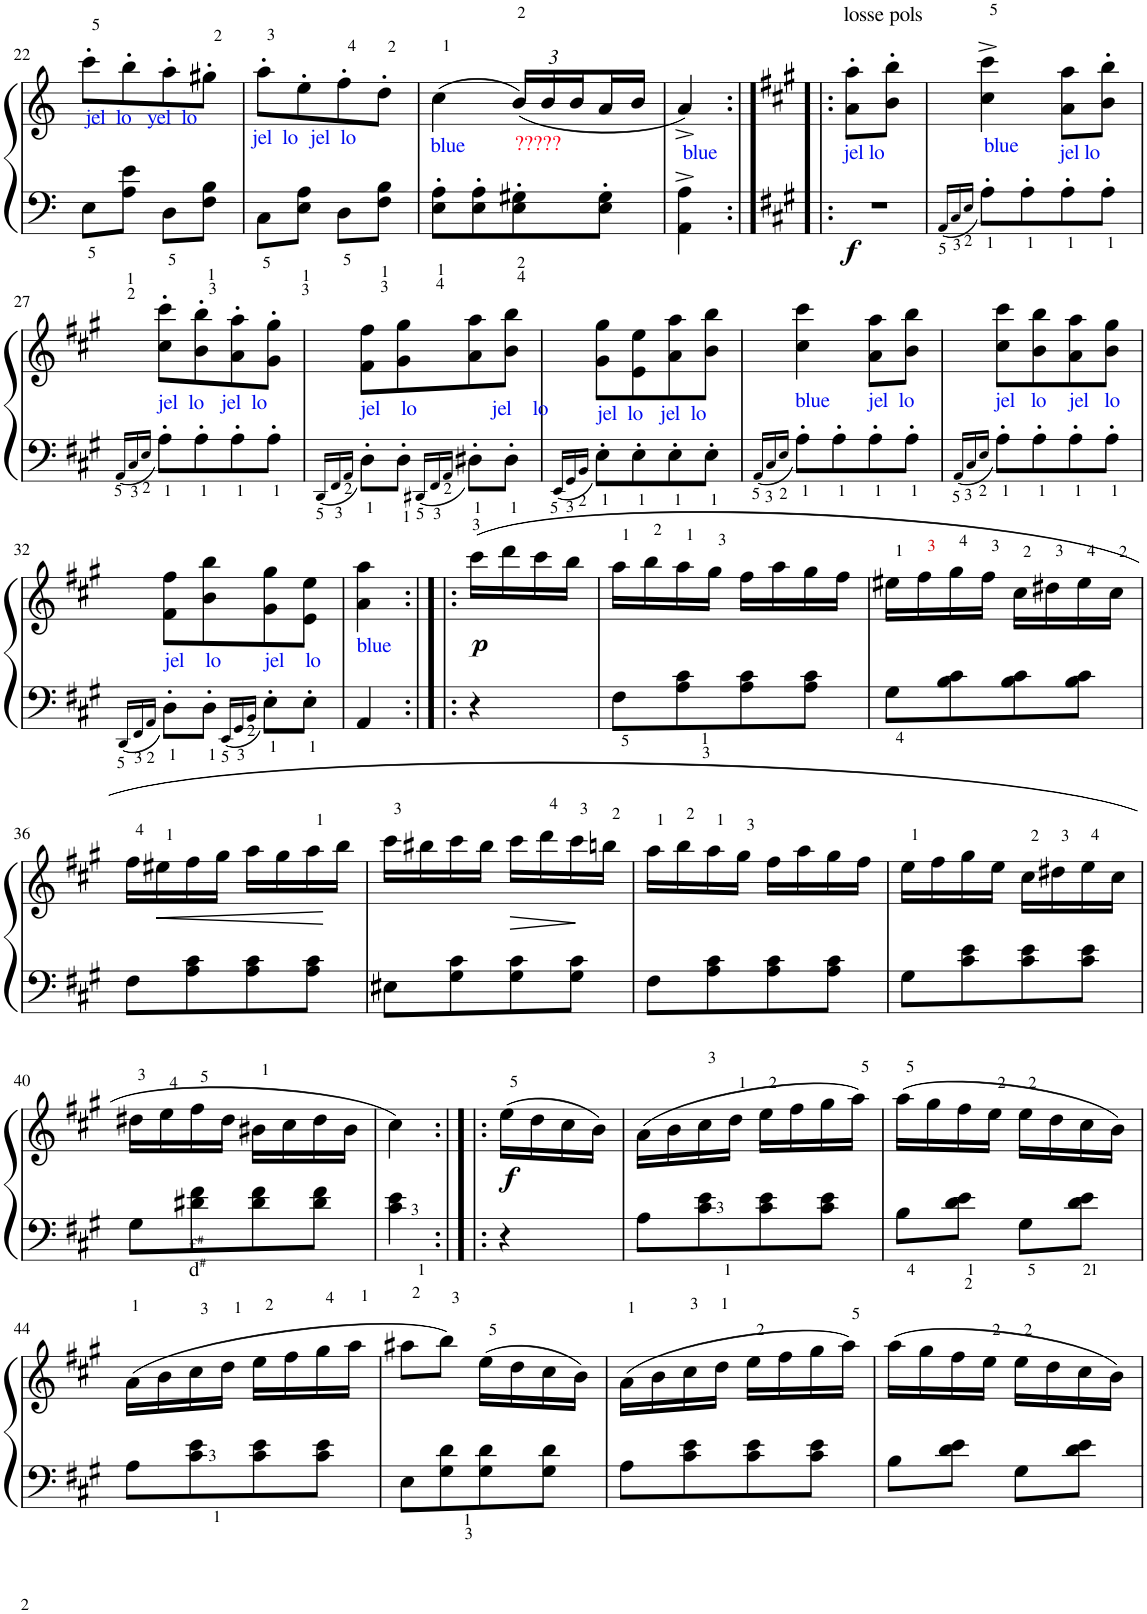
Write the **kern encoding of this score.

**kern	**kern	**dynam
*part1	*part1	*part1
*staff2	*staff1	*staff1/2
*I"Piano	*	*
*I'Pno	*	*
!!LO:PB:g=z
*clefF4	*clefG2	*
*k[]	*k[]	*
*M2/4	*M2/4	*
=22	=22	=22
!	!LO:TX:a:color=#000AEE:t=jel  lo   yel  lo	!
8E<\L	8ccc'\L	.
8A\<< 8e\<<J	8bb'\	.
8D<\L	8aa'\	.
8F\<< 8B\<<J	8gg#X'\J	.
=23	=23	=23
!	!LO:TX:b:color=#000AEE:t=jel  lo  jel  lo	!
8C<\L	8aa'\L	.
8E\<< 8A\<<J	8ee'\	.
8D<\L	8ff'\	.
8F\<< 8B\<<J	8dd'\J	.
=24	=24	=24
!	!LO:TX:b:color=#000AEE:t=blue	!
8E\<'< 8A\<'<L	(4cc\	.
8E\' 8A\'	.	.
*	*Xbrackettup	*
!	!LO:TX:b:color=#FF0018:t=?????	!
8E\<'< 8G#X\<'<	(24b/LL)	.
.	24b/	.
.	24b/	.
8E\' 8G#\'J	16a/	.
.	16b/JJ	.
=25	=25	=25
!	!LO:TX:b:color=#000AEE:t=blue	!
4AA\^ 4A\^	4a^/)	.
=25:|!|:	=25:|!|:	=25:|!|:
*k[f#c#g#]	*k[f#c#g#]	*
!	!LO:TX:b:color=#000AEE:t=jel lo	!
!	!LO:TX:a:t=losse pols	!
!	!	!LO:DY:b=2
2r	8a\' 8aa\'L	f
.	8b\' 8bb\'J	.
.	4ryy	.
=26	=26	=26
16qAA/LL	.	.
16qC#/	.	.
16qE/JJ	.	.
!	!LO:TX:b:color=#000AEE:t=blue	!
8A<'\L	4cc#\^ 4ccc#\^	.
8A<'\	.	.
!	!LO:TX:b:color=#000AEE:t=jel lo	!
8A<'\	8a\ 8aa\L	.
8A<'\J	8b\' 8bb\'J	.
!!LO:LB:g=z
=27	=27	=27
16qAA/LL	.	.
16qC#/	.	.
16qE/JJ	.	.
!	!LO:TX:b:color=#000AED:t=jel  lo   jel  lo	!
8A<'\L	8cc#\' 8ccc#\'L	.
8A<'\	8b\' 8bb\'	.
8A<'\	8a\' 8aa\'	.
8A<'\J	8g#\' 8gg#\'J	.
=28	=28	=28
16qDD/LL	.	.
16qFF#/	.	.
16qAA/JJ	.	.
!	!LO:TX:b:color=#000AED:t=jel    lo              jel    lo	!
8D<'\L	8f#\ 8ff#\L	.
8D<'\J	8g#\ 8gg#\	.
16qDD#X/LL	.	.
16qFF#/	.	.
16qAA/JJ	.	.
8D#X<'\L	8a\ 8aa\	.
8D#<'\J	8b\ 8bb\J	.
=29	=29	=29
16qEE/LL	.	.
16qGG#/	.	.
16qBB/JJ	.	.
!	!LO:TX:b:color=#000AED:t=jel  lo   jel  lo	!
8E<'\L	8g#\ 8gg#\L	.
8E<'\	8e\ 8ee\	.
8E<'\	8a\ 8aa\	.
8E<'\J	8b\ 8bb\J	.
=30	=30	=30
16qAA/LL	.	.
16qC#/	.	.
16qE/JJ	.	.
!	!LO:TX:b:color=#000AED:t=blue       jel  lo	!
8A<'\L	4cc#\ 4ccc#\	.
8A<'\	.	.
8A<'\	8a\ 8aa\L	.
8A<'\J	8b\ 8bb\J	.
=31	=31	=31
16qAA/LL	.	.
16qC#/	.	.
16qE/JJ	.	.
!	!LO:TX:b:color=#000AED:t=jel   lo    jel   lo	!
8A<'\L	8cc#\ 8ccc#\L	.
8A<'\	8b\ 8bb\	.
8A<'\	8a\ 8aa\	.
8A<'\J	8b\ 8gg#\J	.
!!LO:LB:g=z
=32	=32	=32
16qDD/LL	.	.
16qFF#/	.	.
16qAA/JJ	.	.
!	!LO:TX:b:color=#000AED:t=jel    lo        jel    lo	!
8D<'\L	8f#\ 8ff#\L	.
8D<'\J	8b\ 8bb\	.
16qEE/LL	.	.
16qGG#/	.	.
16qBB/JJ	.	.
8E<'\L	8g#\ 8gg#\	.
8E<'\J	8e\ 8ee\J	.
=33	=33	=33
!	!LO:TX:b:color=#000AED:t=blue	!
4AA/	4a\ 4aa\	.
=33:|!|:	=33:|!|:	=33:|!|:
!	!	!LO:DY:b
4r	(16ccc#\LL	p
.	16ddd\	.
.	16ccc#\	.
.	16bb\JJ	.
=34	=34	=34
8F#\L	16aa\LL	.
.	16bb\	.
8A\ 8c#\	16aa\	.
.	16gg#\JJ	.
8A\ 8c#\	16ff#\LL	.
.	16aa\	.
8A\ 8c#\J	16gg#\	.
.	16ff#\JJ	.
=35	=35	=35
8G#\L	16ee#X\LL	.
.	16ff#\	.
8B\ 8c#\	16gg#\	.
.	16ff#\JJ	.
8B\ 8c#\	16cc#\LL	.
.	16dd#X\	.
8B\ 8c#\J	16ee#\	.
.	16cc#\JJ	.
!!LO:LB:g=z
=36	=36	=36
8F#\L	16ff#\LL	.
!	!	!LO:HP:b
.	16ee#X\	<
8A\ 8c#\	16ff#\	.
.	16gg#\JJ	.
8A\ 8c#\	16aa\LL	.
.	16gg#\	.
8A\ 8c#\J	16aa\	.
.	16bb\JJ	.
.	.	[
=37	=37	=37
8E#X\L	16ccc#\LL	.
.	16bb#X\	.
8G#\ 8c#\	16ccc#\	.
.	16bb#\JJ	.
!	!	!LO:HP:b
8G#\ 8c#\	16ccc#\LL	>
.	16ddd\	.
8G#\ 8c#\J	16ccc#\	.
.	16bbn\JJ	.
.	.	]
=38	=38	=38
8F#\L	16aa\LL	.
.	16bb\	.
8A\ 8c#\	16aa\	.
.	16gg#\JJ	.
8A\ 8c#\	16ff#\LL	.
.	16aa\	.
8A\ 8c#\J	16gg#\	.
.	16ff#\JJ	.
=39	=39	=39
8G#\L	16ee\LL	.
.	16ff#\	.
8c#\ 8e\	16gg#\	.
.	16ee\JJ	.
8c#\ 8e\	16cc#\LL	.
.	16dd#X\	.
8c#\ 8e\J	16ee\	.
.	16cc#\JJ	.
!!LO:LB:g=z
=40	=40	=40
8G#\L	16dd#X\LL	.
.	16ee\	.
!LO:TX:a:t=f	!	!
!LO:TX:a:t=#	!	!
!LO:TX:a:t=d	!	!
!LO:TX:a:t=#	!	!
8d#X\ 8f#\	16ff#\	.
.	16dd#\JJ	.
8d#\ 8f#\	16b#X\LL	.
.	16cc#\	.
8d#\ 8f#\J	16dd#\	.
.	16b#\JJ	.
=41	=41	=41
4c#\ 4e\	4cc#\)	.
=41:|!|:	=41:|!|:	=41:|!|:
!	!	!LO:DY:b
4r	(16ee\LL	f
.	16dd\	.
.	16cc#\	.
.	16b\JJ)	.
=42	=42	=42
8A\L	(16a\LL	.
.	16b\	.
8c#\ 8e\	16cc#\	.
.	16dd\JJ	.
8c#\ 8e\	16ee\LL	.
.	16ff#\	.
8c#\ 8e\J	16gg#\	.
.	16aa\JJ)	.
=43	=43	=43
8B\L	(16aa\LL	.
.	16gg#\	.
8d\ 8e\J	16ff#\	.
.	16ee\JJ	.
8G#\L	16ee\LL	.
.	16dd\	.
8d\ 8e\J	16cc#\	.
.	16b\JJ)	.
!!LO:LB:g=z
=44	=44	=44
8A\L	(16a\LL	.
.	16b\	.
8c#\ 8e\	16cc#\	.
.	16dd\JJ	.
8c#\ 8e\	16ee\LL	.
.	16ff#\	.
8c#\ 8e\J	16gg#\	.
.	16aa\JJ	.
=45	=45	=45
8E\L	8aa#X\L	.
8G#\ 8d\	8bb\J)	.
8G#\ 8d\	(16ee\LL	.
.	16dd\	.
8G#\ 8d\J	16cc#\	.
.	16b\JJ)	.
=46	=46	=46
8A\L	(16a\LL	.
.	16b\	.
8c#\ 8e\	16cc#\	.
.	16dd\JJ	.
8c#\ 8e\	16ee\LL	.
.	16ff#\	.
8c#\ 8e\J	16gg#\	.
.	16aa\JJ)	.
=47	=47	=47
8B\L	(16aa\LL	.
.	16gg#\	.
8d\ 8e\J	16ff#\	.
.	16ee\JJ	.
8G#\L	16ee\LL	.
.	16dd\	.
8d\ 8e\J	16cc#\	.
.	16b\JJ)	.
=	=	=
*-	*-	*-
